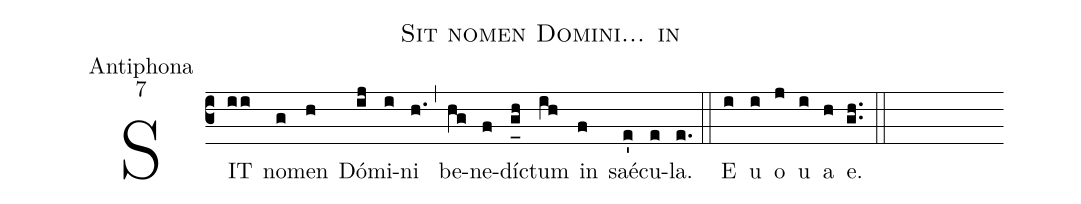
name:Sit nomen Domini... in;
office-part:Antiphona;
mode:7;
%%
(c3) SIT(ii) no(g)men(h) Dó(ij)mi(i)ni(h.) (,) be(hg)ne(f)dí(g_[uh:l]h)ctum(ih) in(f) saé(e')cu(e)la.(e.) (::) <eu>E(i) u(i) o(j) u(i) a(h) e.</eu>(gh..) (::)
